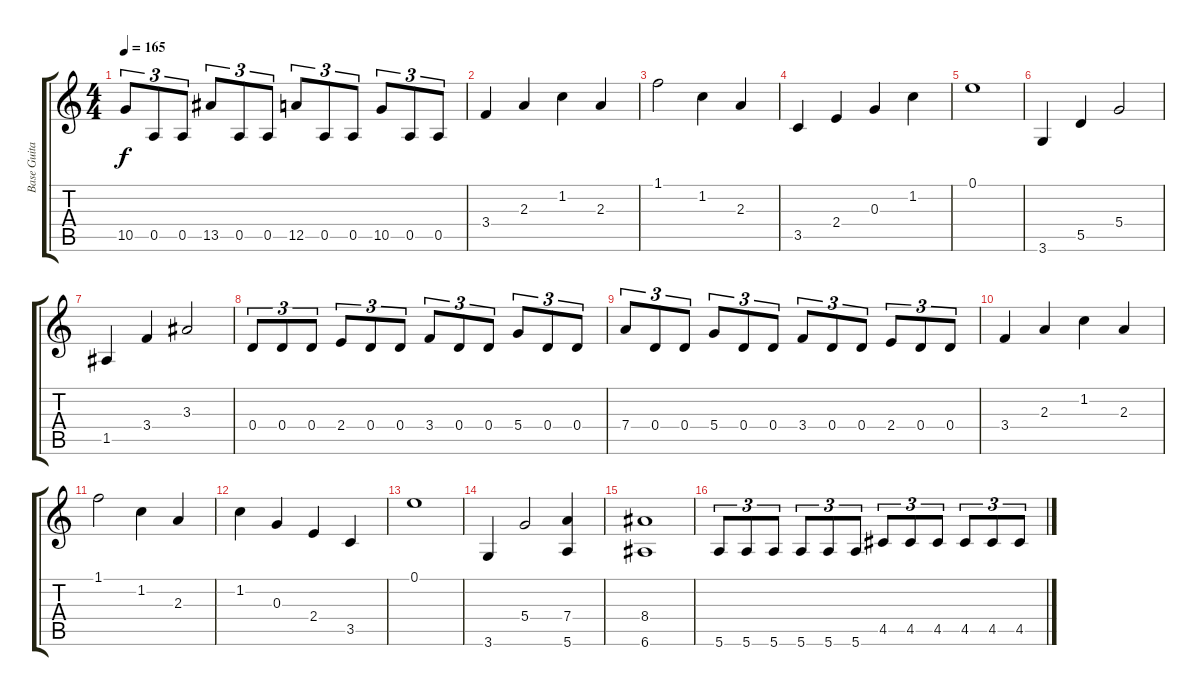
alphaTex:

\track ("Base Guitar" "Base Guita") {instrument distortionguitar}
\staff {score tabs}
\tuning (E4 B3 G3 D3 A2 E2) {hide}
\ts (4 4)
\tempo 165
\clef g2
\ks c
10.5.8{tu (3 2) dy f} 0.5.8{tu (3 2)} 0.5.8{tu (3 2)} 13.5.8{tu (3 2)} 0.5.8{tu (3 2)} 0.5.8{tu (3 2)} 12.5.8{tu (3 2)} 0.5.8{tu (3 2)} 0.5.8{tu (3 2)} 10.5.8{tu (3 2)} 0.5.8{tu (3 2)} 0.5.8{tu (3 2)} |
3.4.4 2.3.4 1.2.4 2.3.4 |
1.1.2 1.2.4 2.3.4 |
3.5.4 2.4.4 0.3.4 1.2.4 |
0.1.1 |
3.6.4 5.5.4 5.4.2 |
1.5.4 3.4.4 3.3.2 |
0.4.8{tu (3 2)} 0.4.8{tu (3 2)} 0.4.8{tu (3 2)} 2.4.8{tu (3 2)} 0.4.8{tu (3 2)} 0.4.8{tu (3 2)} 3.4.8{tu (3 2)} 0.4.8{tu (3 2)} 0.4.8{tu (3 2)} 5.4.8{tu (3 2)} 0.4.8{tu (3 2)} 0.4.8{tu (3 2)} |
7.4.8{tu (3 2)} 0.4.8{tu (3 2)} 0.4.8{tu (3 2)} 5.4.8{tu (3 2)} 0.4.8{tu (3 2)} 0.4.8{tu (3 2)} 3.4.8{tu (3 2)} 0.4.8{tu (3 2)} 0.4.8{tu (3 2)} 2.4.8{tu (3 2)} 0.4.8{tu (3 2)} 0.4.8{tu (3 2)} |
3.4.4 2.3.4 1.2.4 2.3.4 |
1.1.2 1.2.4 2.3.4 |
1.2.4 0.3.4 2.4.4 3.5.4 |
0.1.1 |
3.6.4 5.4.2 (7.4 5.6).4 |
(8.4 6.6).1 |
5.6.8{tu (3 2)} 5.6.8{tu (3 2)} 5.6.8{tu (3 2)} 5.6.8{tu (3 2)} 5.6.8{tu (3 2)} 5.6.8{tu (3 2)} 4.5.8{tu (3 2)} 4.5.8{tu (3 2)} 4.5.8{tu (3 2)} 4.5.8{tu (3 2)} 4.5.8{tu (3 2)} 4.5.8{tu (3 2)}
